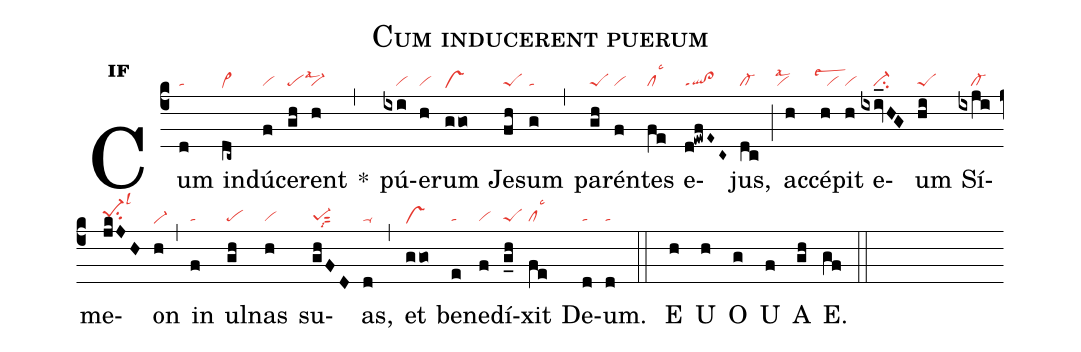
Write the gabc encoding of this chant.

name:Cum inducerent puerum;
office-part:an;
mode:1f;
nabc-lines:1;
%%
initial-style: 0;
name: Cum inducerent puerum;
mode: 1;
office-part: Antiphona;
annotation: Ant.;
annotation: i f;
nabc-lines: 1;
%%
(c4) Cum(d|ta) in(dc~|vi>he)dú(f|vi)ce(gh|pelsal3)rent(h|vi-) <sp>*</sp>(,) pú(ixi|////vi)e(h|vi)rum(ggo|vshe) Je(fh|peS)sum(g|ta) (,) pa(gh|peS)rén(f|vi)tes(fe|cllsc3) e(d!ewfE~C~|ql!cl>ppt1)jus,(dc|cl-) (;) ac(h|```vilsal2)cé(h|``vilsew2)pit(h|vi) e(ixiv_HG|////ci-)um(hi|peS) Sí(ixji|////cl-)me(jkJH|pe-1hhsu2lsl3)on(h|vi-he) (,) in(f|ta) ul(gh|pe)nas(h|vi) su(ghFD|pe-1sut2lsi8)as,(d|ta-) (,) et(ggo|vshe) be(e|ta)ne(f|vi)dí(g_h|peS)xit(fe|cllsc3) De(d|ta)um.(d|ta) (::)
<eu> E(h) U(h) O(g) U(f) A(gh) E.(gf) </eu> (::)
